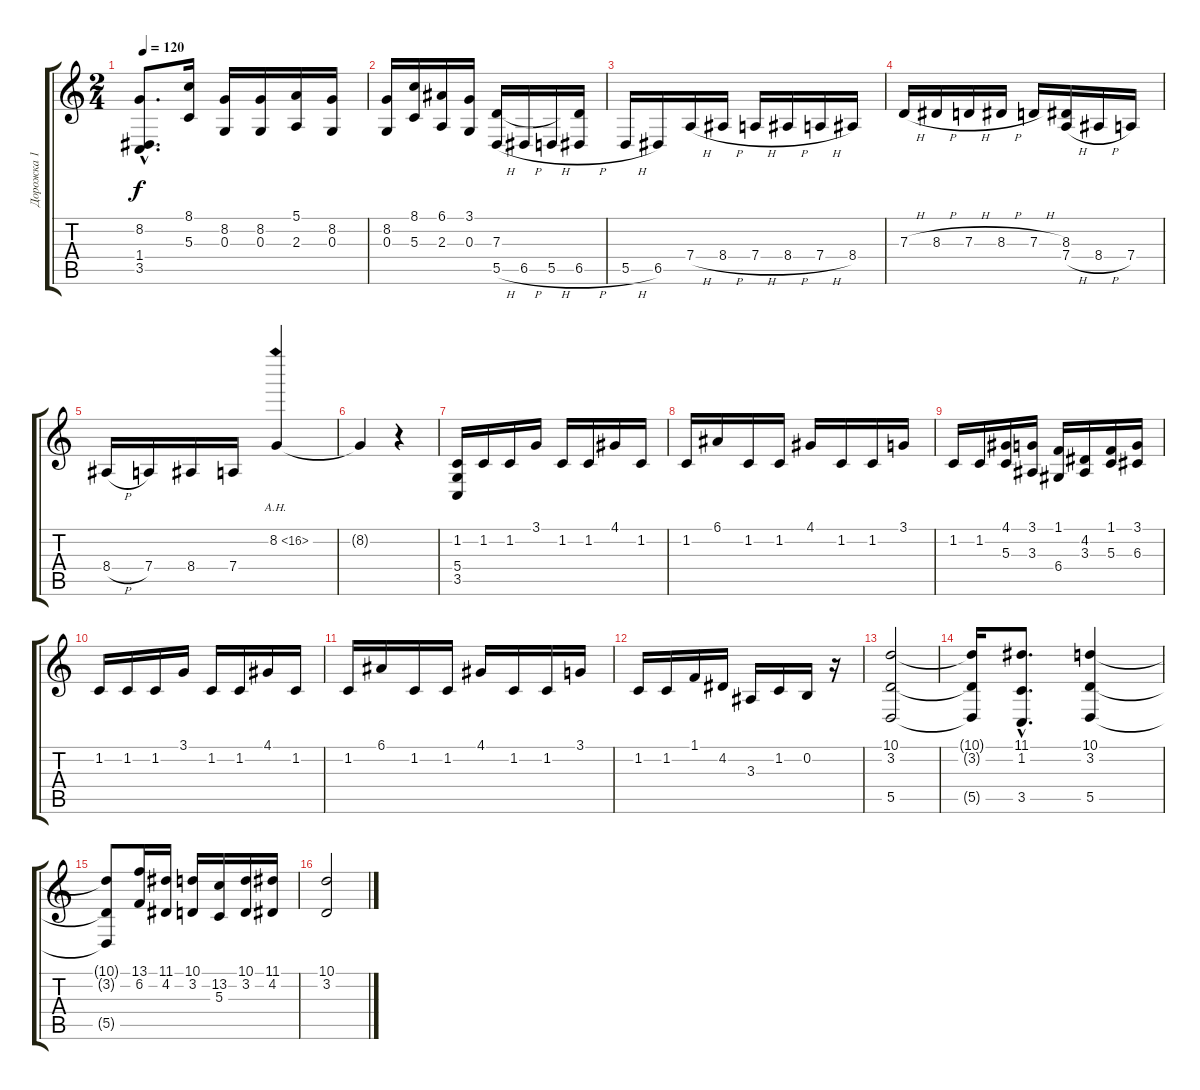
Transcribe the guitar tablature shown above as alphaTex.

\track ("Дорожка 1" "Дорожка 1") {instrument stringensemble1}
\staff {score tabs}
\tuning (E4 B3 G3 D3 A2 E2) {hide}
\ts (2 4)
\tempo 120
\clef g2
\ks c
(8.2{hac} 1.4{hac} 3.5{hac}).8{d dy f} (8.1 5.3).16 (8.2 0.3).16 (8.2 0.3).16 (5.1 2.3).16 (8.2 0.3).16 |
(8.2 0.3).16 (8.1 5.3).16 (6.1 2.3).16 (3.1 0.3).16 (7.3 5.5{h}).16 6.5{h}.16 5.5{h}.16 (7.3{t} 6.5{h}).16 |
5.5{h}.16 6.5.16 7.4{h}.16 8.4{h}.16 7.4{h}.16 8.4{h}.16 7.4{h}.16 8.4.16 |
7.3{h}.16 8.3{h}.16 7.3{h}.16 8.3{h}.16 7.3{h}.16 (8.3 7.4{h}).16 8.4{h}.16 7.4.16 |
8.4{h}.16 7.4.16 8.4.16 7.4.16 8.2{ah 8}.4 |
8.2{t}.4 r.4 |
(1.2 5.4 3.5).16 1.2.16 1.2.16 3.1.16 1.2.16 1.2.16 4.1.16 1.2.16 |
1.2.16 6.1.16 1.2.16 1.2.16 4.1.16 1.2.16 1.2.16 3.1.16 |
1.2.16 1.2.16 (4.1 5.3).16 (3.1 3.3).16 (1.1 6.4).16 (4.2 3.3).16 (1.1 5.3).16 (3.1 6.3).16 |
1.2.16 1.2.16 1.2.16 3.1.16 1.2.16 1.2.16 4.1.16 1.2.16 |
1.2.16 6.1.16 1.2.16 1.2.16 4.1.16 1.2.16 1.2.16 3.1.16 |
1.2.16 1.2.16 1.1.16 4.2.16 3.3.16 1.2.16 0.2.16 r.16 |
(10.1 3.2 5.5).2 |
(10.1{t} 3.2{t} 5.5{t}).16 (11.1{hac} 1.2{hac} 3.5{hac}).8{d} (10.1 3.2 5.5).4 |
(10.1{t} 3.2{t} 5.5{t}).8 (13.1 6.2).16 (11.1 4.2).16 (10.1 3.2).16 (13.2 5.3).16 (10.1 3.2).16 (11.1 4.2).16 |
(10.1 3.2).2
